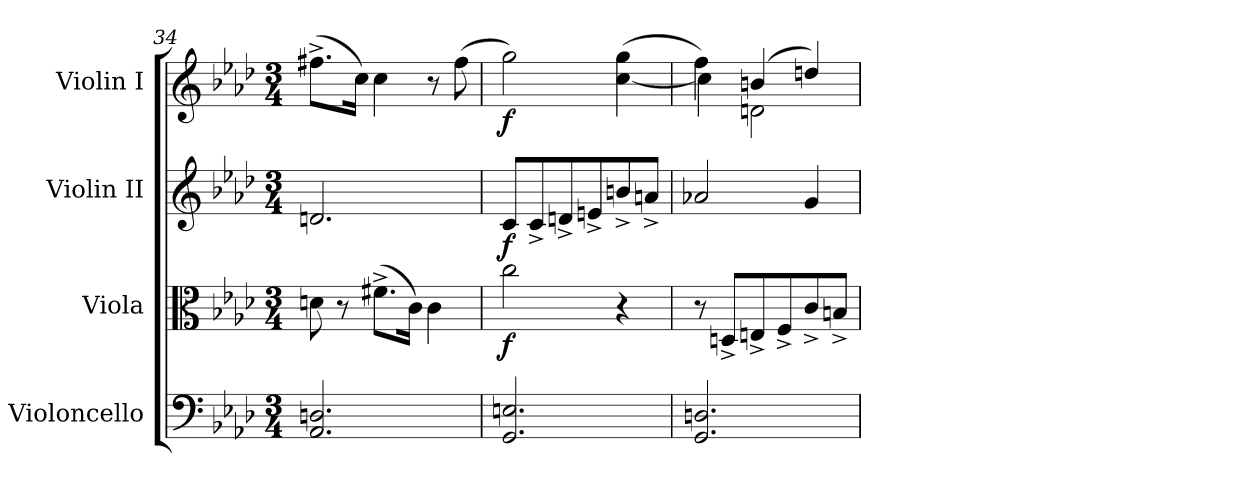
**kern	**kern	**dynam	**kern	**dynam	**kern	**dynam
*part4	*part3	*part3	*part2	*part2	*part1	*part1
*staff4	*staff3	*staff3	*staff2	*staff2	*staff1	*staff1
*I"Violoncello	*I"Viola	*	*I"Violin II	*	*I"Violin I	*
*I'Vc	*I'Vla	*	*I'Vln	*	*I'Vln	*
*clefF4	*clefC3	*	*clefG2	*	*clefG2	*
*k[b-e-a-d-]	*k[b-e-a-d-]	*	*k[b-e-a-d-]	*	*k[b-e-a-d-]	*
*M3/4	*M3/4	*	*M3/4	*	*M3/4	*
=34	=34	=34	=34	=34	=34	=34
2.AA-/ 2.Dn/	8dn\	.	2.dn/	.	(>8.ff#X^\L	.
.	8r	.	.	.	.	.
.	.	.	.	.	16cc\Jk)	.
.	(>8.f#X^\L	.	.	.	4cc\	.
.	16c\Jk)	.	.	.	.	.
.	4c\	.	.	.	8r	.
.	.	.	.	.	(>8ff#\	.
=35	=35	=35	=35	=35	=35	=35
!	!	!LO:DY:b	!	!LO:DY:b	!	!LO:DY:b
2.GG/ 2.En/	2cc\	f	8c/L	f	2gg\)	f
.	.	.	8c^/	.	.	.
.	.	.	8dn^/	.	.	.
.	.	.	8en^/	.	.	.
.	4r	.	8bn^/	.	(>[4cc\ 4gg\	.
.	.	.	8an^/J	.	.	.
=36	=36	=36	=36	=36	=36	=36
*	*	*	*	*	*^	*
2.GG/ 2.Dn/	8r	.	2a-X/	.	4ff\)	4cc\]	.
.	8Dn^/L	.	.	.	.	.	.
.	8En^/	.	.	.	(>4bn/	2dn\	.
.	8F^/	.	.	.	.	.	.
.	8c^/	.	4g/	.	4ddn/)	.	.
.	8Bn^/J	.	.	.	.	.	.
*	*	*	*	*	*v	*v	*
=	=	=	=	=	=	=
*-	*-	*-	*-	*-	*-	*-
